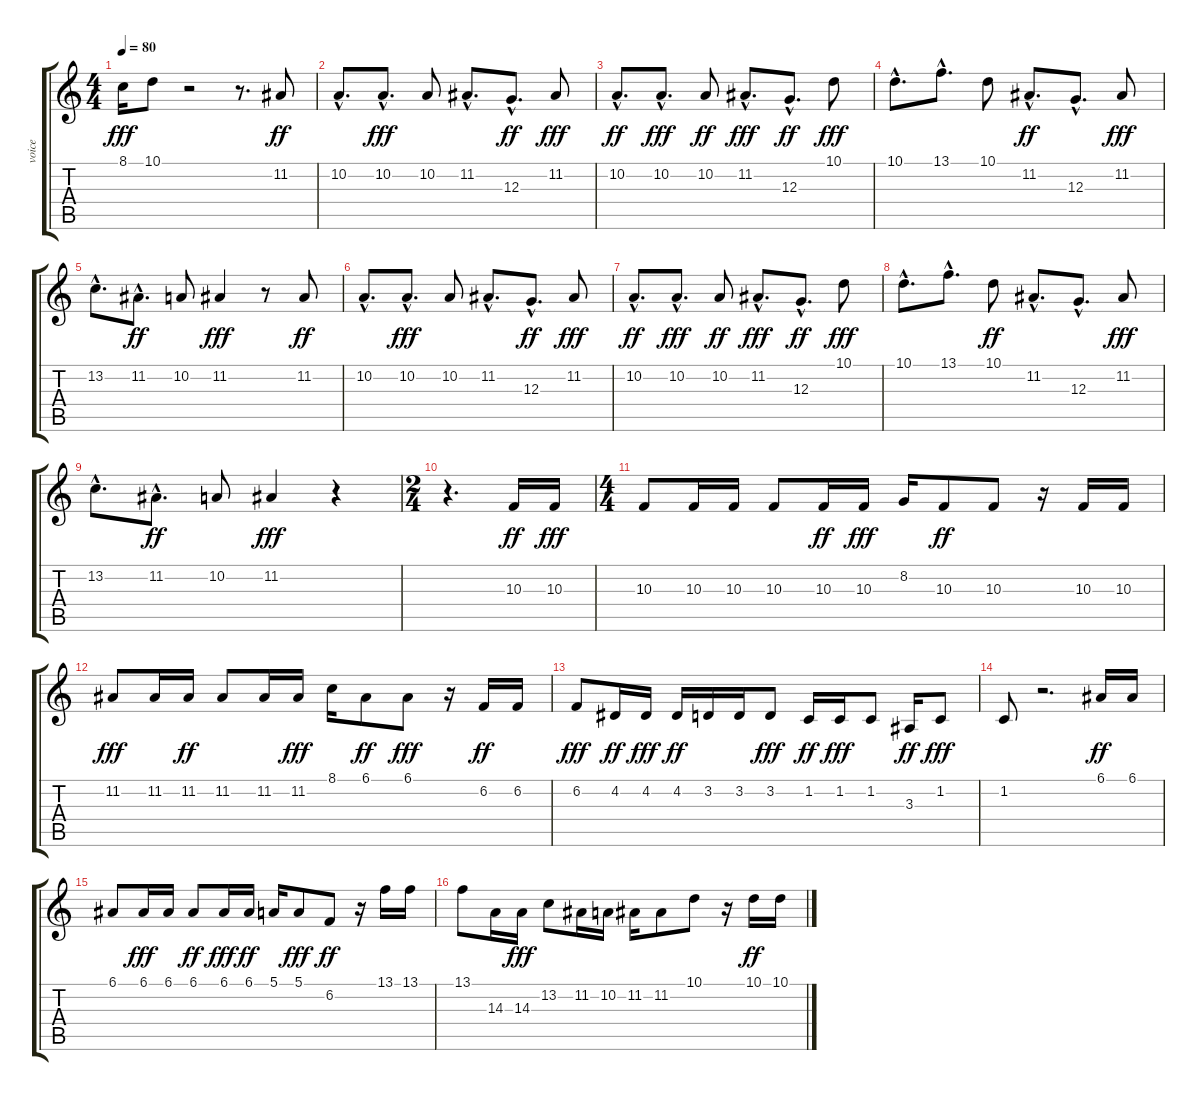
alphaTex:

\track ("voice" "voice") {instrument sopranosax}
\staff {score tabs}
\tuning (E4 B3 G3 D3 A2 E2) {hide}
\ts (4 4)
\tempo 80
\clef g2
\ks c
8.1.16{dy fff} 10.1.8 r.2 r.8{d} 11.2.8{dy ff} |
10.2{hac}.8{d} 10.2{hac}.8{d dy fff} 10.2.8 11.2{hac}.8{d} 12.3{hac}.8{d dy ff} 11.2.8{dy fff} |
10.2{hac}.8{d dy ff} 10.2{hac}.8{d dy fff} 10.2.8{dy ff} 11.2{hac}.8{d dy fff} 12.3{hac}.8{d dy ff} 10.1.8{dy fff} |
10.1{hac}.8{d} 13.1{hac}.8{d} 10.1.8 11.2{hac}.8{d dy ff} 12.3{hac}.8{d} 11.2.8{dy fff} |
13.2{hac}.8{d} 11.2{hac}.8{d dy ff} 10.2.8 11.2.4{dy fff} r.8 11.2.8{dy ff} |
10.2{hac}.8{d} 10.2{hac}.8{d dy fff} 10.2.8 11.2{hac}.8{d} 12.3{hac}.8{d dy ff} 11.2.8{dy fff} |
10.2{hac}.8{d dy ff} 10.2{hac}.8{d dy fff} 10.2.8{dy ff} 11.2{hac}.8{d dy fff} 12.3{hac}.8{d dy ff} 10.1.8{dy fff} |
10.1{hac}.8{d} 13.1{hac}.8{d} 10.1.8{dy ff} 11.2{hac}.8{d} 12.3{hac}.8{d} 11.2.8{dy fff} |
13.2{hac}.8{d} 11.2{hac}.8{d dy ff} 10.2.8 11.2.4{dy fff} r.4 |
\ts (2 4)
r.4{d} 10.3.16{dy ff} 10.3.16{dy fff} |
\ts (4 4)
10.3.8 10.3.16 10.3.16 10.3.8 10.3.16{dy ff} 10.3.16{dy fff} 8.2.16 10.3.8{dy ff} 10.3.8 r.16 10.3.16 10.3.16 |
11.2.8{dy fff} 11.2.16 11.2.16{dy ff} 11.2.8 11.2.16 11.2.16{dy fff} 8.1.16 6.1.8{dy ff} 6.1.8{dy fff} r.16 6.2.16{dy ff} 6.2.16 |
6.2.8{dy fff} 4.2.16{dy ff} 4.2.16{dy fff} 4.2.16{dy ff} 3.2.16 3.2.16 3.2.8{dy fff} 1.2.16{dy ff} 1.2.16{dy fff} 1.2.8 3.3.16{dy ff} 1.2.8{dy fff} |
1.2.8 r.2{d} 6.1.16{dy ff} 6.1.16 |
6.1.8 6.1.16{dy fff} 6.1.16 6.1.8{dy ff} 6.1.16{dy fff} 6.1.16{dy ff} 5.1.16 5.1.8{dy fff} 6.2.8{dy ff} r.16 13.1.16 13.1.16 |
13.1.8 14.3.16 14.3.16{dy fff} 13.2.8 11.2.16 10.2.16 11.2.16 11.2.8 10.1.8 r.16 10.1.16{dy ff} 10.1.16
